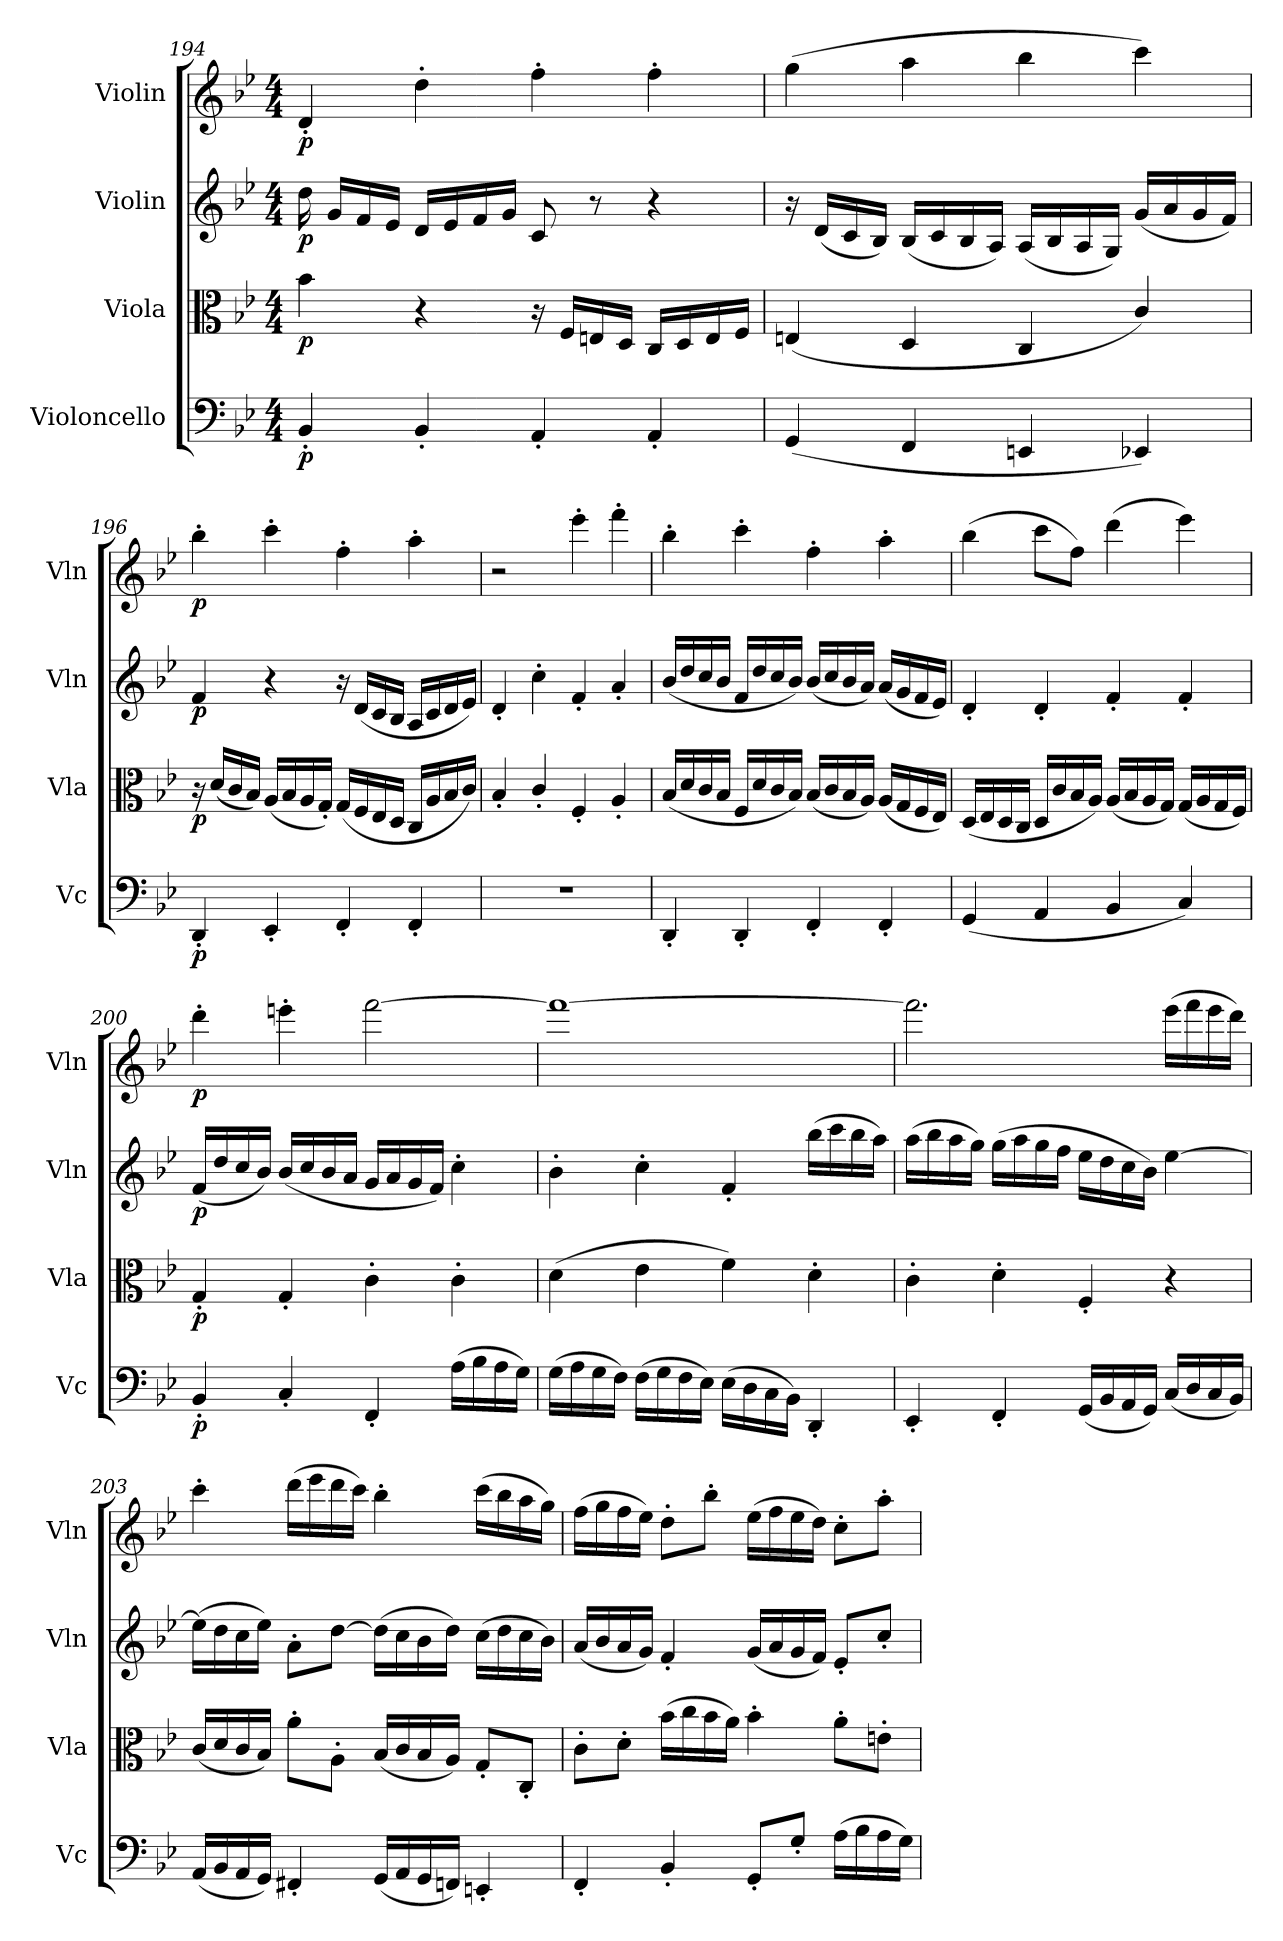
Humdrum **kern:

**kern	**dynam	**kern	**dynam	**kern	**dynam	**kern	**dynam
*part4	*part4	*part3	*part3	*part2	*part2	*part1	*part1
*staff4	*staff4	*staff3	*staff3	*staff2	*staff2	*staff1	*staff1
*I"Violoncello	*	*I"Viola	*	*I"Violin	*	*I"Violin	*
*I'Vc	*	*I'Vla	*	*I'Vln	*	*I'Vln	*
*clefF4	*	*clefC3	*	*clefG2	*	*clefG2	*
*k[b-e-]	*	*k[b-e-]	*	*k[b-e-]	*	*k[b-e-]	*
*M4/4	*	*M4/4	*	*M4/4	*	*M4/4	*
=194	=194	=194	=194	=194	=194	=194	=194
4BB-'/	p	4b-\	p	16dd\	p	4d'/	p
.	.	.	.	16g/LL	.	.	.
.	.	.	.	16f/	.	.	.
.	.	.	.	16e-/JJ	.	.	.
4BB-'/	.	4r	.	16d/LL	.	4dd'\	.
.	.	.	.	16e-/	.	.	.
.	.	.	.	16f/	.	.	.
.	.	.	.	16g/JJ	.	.	.
4AA'/	.	16r	.	8c/	.	4ff'\	.
.	.	16F/LL	.	.	.	.	.
.	.	16En/	.	8r	.	.	.
.	.	16D/JJ	.	.	.	.	.
4AA'/	.	16C/LL	.	4r	.	4ff'\	.
.	.	16D/	.	.	.	.	.
.	.	16E/	.	.	.	.	.
.	.	16F/JJ	.	.	.	.	.
=195	=195	=195	=195	=195	=195	=195	=195
(4GG/	.	(4En/	.	16r	.	(4gg\	.
.	.	.	.	(16d/LL	.	.	.
.	.	.	.	16c/	.	.	.
.	.	.	.	16B-/JJ)	.	.	.
4FF/	.	4D/	.	(16B-/LL	.	4aa\	.
.	.	.	.	16c/	.	.	.
.	.	.	.	16B-/	.	.	.
.	.	.	.	16A/JJ)	.	.	.
4EEn/	.	4C/	.	(16A/LL	.	4bb-\	.
.	.	.	.	16B-/	.	.	.
.	.	.	.	16A/	.	.	.
.	.	.	.	16G/JJ)	.	.	.
4EE-X/)	.	4c/)	.	(16g/LL	.	4ccc\)	.
.	.	.	.	16a/	.	.	.
.	.	.	.	16g/	.	.	.
.	.	.	.	16f/JJ)	.	.	.
=196	=196	=196	=196	=196	=196	=196	=196
4DD'/	p	16r	p	4f/	p	4bb-'\	p
.	.	(16d/LL	.	.	.	.	.
.	.	16c/	.	.	.	.	.
.	.	16B-/JJ)	.	.	.	.	.
4EE-'/	.	(16A/LL	.	4r	.	4ccc'\	.
.	.	16B-/	.	.	.	.	.
.	.	16A/	.	.	.	.	.
.	.	16G'/JJ)	.	.	.	.	.
4FF'/	.	(16G/LL	.	16r	.	4ff'\	.
.	.	16F/	.	(16d/LL	.	.	.
.	.	16E-/	.	16c/	.	.	.
.	.	16D/JJ	.	16B-/JJ	.	.	.
4FF'/	.	16C/LL	.	16A/LL	.	4aa'\	.
.	.	16A/	.	16c/	.	.	.
.	.	16B-/	.	16d/	.	.	.
.	.	16c/JJ)	.	16e-/JJ)	.	.	.
=197	=197	=197	=197	=197	=197	=197	=197
1r	.	4B-'/	.	4d'/	.	2r	.
.	.	4c'/	.	4cc'\	.	.	.
.	.	4F'/	.	4f'/	.	4eee-'\	.
.	.	4A'/	.	4a'/	.	4fff'\	.
=198	=198	=198	=198	=198	=198	=198	=198
4DD'/	.	(16B-/LL	.	(16b-/LL	.	4bb-'\	.
.	.	16d/	.	16dd/	.	.	.
.	.	16c/	.	16cc/	.	.	.
.	.	16B-/JJ	.	16b-/JJ	.	.	.
4DD'/	.	16F/LL	.	16f/LL	.	4ccc'\	.
.	.	16d/	.	16dd/	.	.	.
.	.	16c/	.	16cc/	.	.	.
.	.	16B-/JJ)	.	16b-/JJ)	.	.	.
4FF'/	.	(16B-/LL	.	(16b-/LL	.	4ff'\	.
.	.	16c/	.	16cc/	.	.	.
.	.	16B-/	.	16b-/	.	.	.
.	.	16A/JJ)	.	16a/JJ)	.	.	.
4FF'/	.	(16A/LL	.	(16a/LL	.	4aa'\	.
.	.	16G/	.	16g/	.	.	.
.	.	16F/	.	16f/	.	.	.
.	.	16E-/JJ)	.	16e-/JJ)	.	.	.
=199	=199	=199	=199	=199	=199	=199	=199
(4GG/	.	(16D/LL	.	4d'/	.	(4bb-\	.
.	.	16E-/	.	.	.	.	.
.	.	16D/	.	.	.	.	.
.	.	16C/JJ	.	.	.	.	.
4AA/	.	16D/LL	.	4d'/	.	8ccc\L	.
.	.	16c/	.	.	.	.	.
.	.	16B-/	.	.	.	8ff\J)	.
.	.	16A/JJ)	.	.	.	.	.
4BB-/	.	(16A/LL	.	4f'/	.	(4ddd\	.
.	.	16B-/	.	.	.	.	.
.	.	16A/	.	.	.	.	.
.	.	16G/JJ)	.	.	.	.	.
4C/)	.	(16G/LL	.	4f'/	.	4eee-\)	.
.	.	16A/	.	.	.	.	.
.	.	16G/	.	.	.	.	.
.	.	16F/JJ)	.	.	.	.	.
=200	=200	=200	=200	=200	=200	=200	=200
4BB-'/	p	4G'/	p	(16f/LL	p	4ddd'\	p
.	.	.	.	16dd/	.	.	.
.	.	.	.	16cc/	.	.	.
.	.	.	.	16b-/JJ)	.	.	.
4C'/	.	4G'/	.	(16b-/LL	.	4eeen'\	.
.	.	.	.	16cc/	.	.	.
.	.	.	.	16b-/	.	.	.
.	.	.	.	16a/JJ	.	.	.
4FF'/	.	4c'\	.	16g/LL	.	[2fff\	.
.	.	.	.	16a/	.	.	.
.	.	.	.	16g/	.	.	.
.	.	.	.	16f/JJ)	.	.	.
(16A\LL	.	4c'\	.	4cc'\	.	.	.
16B-\	.	.	.	.	.	.	.
16A\	.	.	.	.	.	.	.
16G\JJ)	.	.	.	.	.	.	.
=201	=201	=201	=201	=201	=201	=201	=201
(16G\LL	.	(4d\	.	4b-'\	.	1fff_	.
16A\	.	.	.	.	.	.	.
16G\	.	.	.	.	.	.	.
16F\JJ)	.	.	.	.	.	.	.
(16F\LL	.	4e-\	.	4cc'\	.	.	.
16G\	.	.	.	.	.	.	.
16F\	.	.	.	.	.	.	.
16E-\JJ)	.	.	.	.	.	.	.
(16E-\LL	.	4f\)	.	4f'/	.	.	.
16D\	.	.	.	.	.	.	.
16C\	.	.	.	.	.	.	.
16BB-\JJ)	.	.	.	.	.	.	.
4DD'/	.	4d'\	.	(16bb-\LL	.	.	.
.	.	.	.	16ccc\	.	.	.
.	.	.	.	16bb-\	.	.	.
.	.	.	.	16aa\JJ)	.	.	.
=202	=202	=202	=202	=202	=202	=202	=202
4EE-'/	.	4c'\	.	(16aa\LL	.	2.fff\]	.
.	.	.	.	16bb-\	.	.	.
.	.	.	.	16aa\	.	.	.
.	.	.	.	16gg\JJ)	.	.	.
4FF'/	.	4d'\	.	(16gg\LL	.	.	.
.	.	.	.	16aa\	.	.	.
.	.	.	.	16gg\	.	.	.
.	.	.	.	16ff\JJ	.	.	.
(16GG/LL	.	4F'/	.	16ee-\LL	.	.	.
16BB-/	.	.	.	16dd\	.	.	.
16AA/	.	.	.	16cc\	.	.	.
16GG/JJ)	.	.	.	16b-\JJ)	.	.	.
(16C/LL	.	4r	.	[4ee-\	.	(16eee-\LL	.
16D/	.	.	.	.	.	16fff\	.
16C/	.	.	.	.	.	16eee-\	.
16BB-/JJ)	.	.	.	.	.	16ddd\JJ)	.
=203	=203	=203	=203	=203	=203	=203	=203
(16AA/LL	.	(16c/LL	.	(16ee-\LL]	.	4ccc'\	.
16BB-/	.	16d/	.	16dd\	.	.	.
16AA/	.	16c/	.	16cc\	.	.	.
16GG/JJ)	.	16B-/JJ)	.	16ee-\JJ)	.	.	.
4FF#X'/	.	8a'\L	.	8a'\L	.	(16ddd\LL	.
.	.	.	.	.	.	16eee-\	.
.	.	8A'\J	.	[8dd\J	.	16ddd\	.
.	.	.	.	.	.	16ccc\JJ)	.
(16GG/LL	.	(16B-/LL	.	(16dd\LL]	.	4bb-'\	.
16AA/	.	16c/	.	16cc\	.	.	.
16GG/	.	16B-/	.	16b-\	.	.	.
16FFn/JJ)	.	16A/JJ)	.	16dd\JJ)	.	.	.
4EEn'/	.	8G'/L	.	(16cc\LL	.	(16ccc\LL	.
.	.	.	.	16dd\	.	16bb-\	.
.	.	8C'/J	.	16cc\	.	16aa\	.
.	.	.	.	16b-\JJ)	.	16gg\JJ)	.
=204	=204	=204	=204	=204	=204	=204	=204
4FF'/	.	8c'\L	.	(16a/LL	.	(16ff\LL	.
.	.	.	.	16b-/	.	16gg\	.
.	.	8d'\J	.	16a/	.	16ff\	.
.	.	.	.	16g/JJ)	.	16ee-\JJ)	.
4BB-'/	.	(16b-\LL	.	4f'/	.	8dd'\L	.
.	.	16cc\	.	.	.	.	.
.	.	16b-\	.	.	.	8bb-'\J	.
.	.	16a\JJ)	.	.	.	.	.
8GG'/L	.	4b-'\	.	(16g/LL	.	(16ee-\LL	.
.	.	.	.	16a/	.	16ff\	.
8G'\J	.	.	.	16g/	.	16ee-\	.
.	.	.	.	16f/JJ)	.	16dd\JJ)	.
(16A\LL	.	8a'\L	.	8e-'/L	.	8cc'\L	.
16B-\	.	.	.	.	.	.	.
16A\	.	8en'\J	.	8cc'/J	.	8aa'\J	.
16G\JJ)	.	.	.	.	.	.	.
=	=	=	=	=	=	=	=
*-	*-	*-	*-	*-	*-	*-	*-
